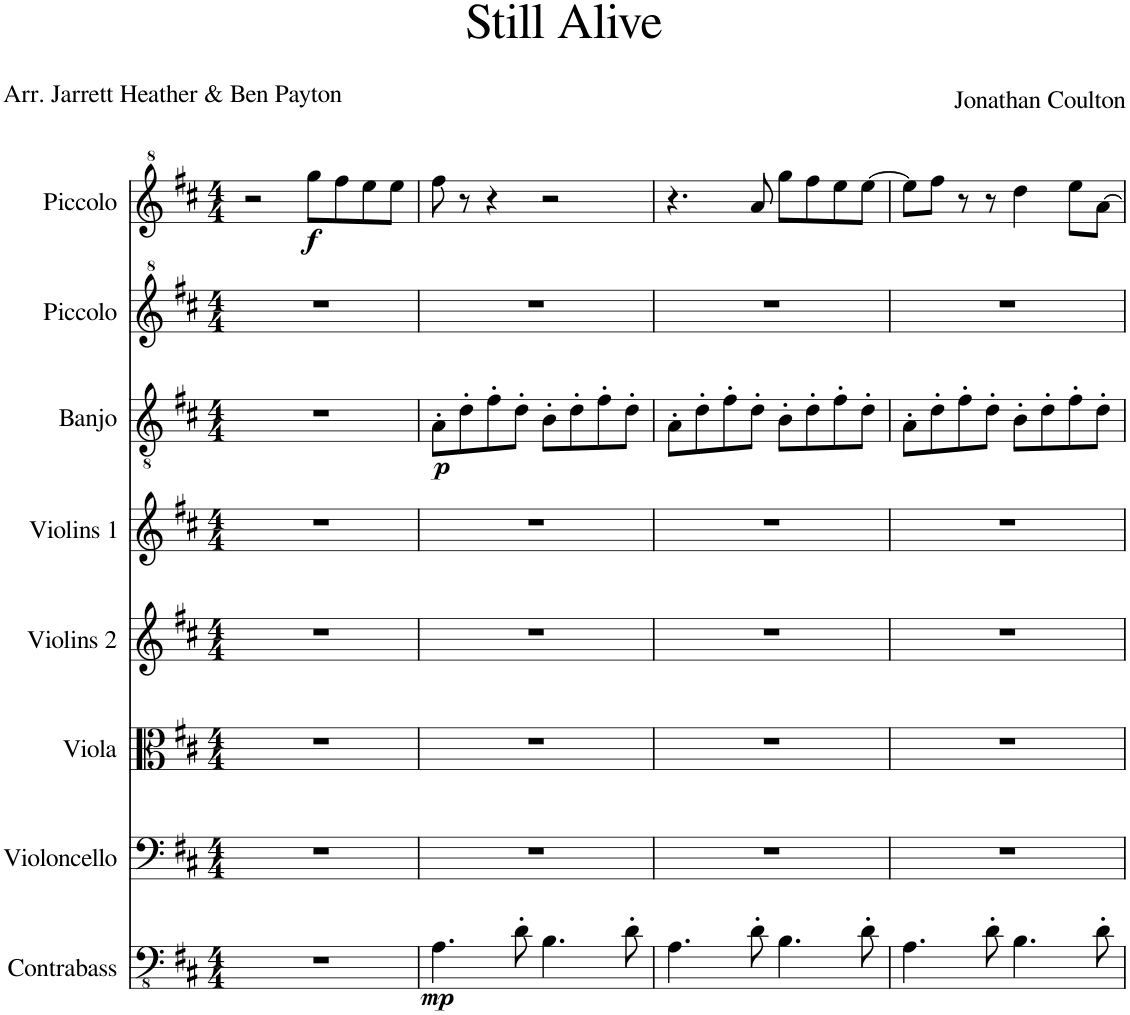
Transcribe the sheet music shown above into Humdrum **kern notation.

**kern	**dynam	**kern	**kern	**kern	**kern	**kern	**dynam	**kern	**kern	**dynam
*part8	*part8	*part7	*part6	*part5	*part4	*part3	*part3	*part2	*part1	*part1
*staff8	*staff8	*staff7	*staff6	*staff5	*staff4	*staff3	*staff3	*staff2	*staff1	*staff1
*I"Contrabass	*	*I"Violoncello	*I"Viola	*I"Violins 2	*I"Violins 1	*I"Banjo	*	*I"Piccolo	*I"Piccolo	*
*I'Cb.	*	*I'Vlc.	*I'Vla.	*I'Vlns. 2	*I'Vlns. 1	*I'Bj.	*	*I'Picc.	*I'Picc.	*
*clefFv4	*	*clefF4	*clefC3	*clefG2	*clefG2	*clefGv2	*	*clefG^2	*clefG^2	*
*Trd7c12	*	*	*	*	*	*Trd7c12	*	*Trd-7c-12	*Trd-7c-12	*
*k[f#c#]	*	*k[f#c#]	*k[f#c#]	*k[f#c#]	*k[f#c#]	*k[f#c#]	*	*k[f#c#]	*k[f#c#]	*
*M4/4	*	*M4/4	*M4/4	*M4/4	*M4/4	*M4/4	*	*M4/4	*M4/4	*
=1	=1	=1	=1	=1	=1	=1	=1	=1	=1	=1
1r	.	1r	1r	1r	1r	1r	.	1r	2r	.
!	!	!	!	!	!	!	!	!	!	!LO:DY:b
.	.	.	.	.	.	.	.	.	8ggg\L	f
.	.	.	.	.	.	.	.	.	8fff#\	.
.	.	.	.	.	.	.	.	.	8eee\	.
.	.	.	.	.	.	.	.	.	8eee\J	.
=2	=2	=2	=2	=2	=2	=2	=2	=2	=2	=2
!	!LO:DY:b	!	!	!	!	!	!LO:DY:b	!	!	!
4.AA\	mp	1r	1r	1r	1r	8A'\L	p	1r	8fff#\	.
.	.	.	.	.	.	8d'\	.	.	8r	.
.	.	.	.	.	.	8f#'\	.	.	4r	.
8D'\	.	.	.	.	.	8d'\J	.	.	.	.
4.BB\	.	.	.	.	.	8B'\L	.	.	2r	.
.	.	.	.	.	.	8d'\	.	.	.	.
.	.	.	.	.	.	8f#'\	.	.	.	.
8D'\	.	.	.	.	.	8d'\J	.	.	.	.
=3	=3	=3	=3	=3	=3	=3	=3	=3	=3	=3
4.AA\	.	1r	1r	1r	1r	8A'\L	.	1r	4.r	.
.	.	.	.	.	.	8d'\	.	.	.	.
.	.	.	.	.	.	8f#'\	.	.	.	.
8D'\	.	.	.	.	.	8d'\J	.	.	8aa/	.
4.BB\	.	.	.	.	.	8B'\L	.	.	8ggg\L	.
.	.	.	.	.	.	8d'\	.	.	8fff#\	.
.	.	.	.	.	.	8f#'\	.	.	8eee\	.
8D'\	.	.	.	.	.	8d'\J	.	.	[8eee\J	.
=4	=4	=4	=4	=4	=4	=4	=4	=4	=4	=4
4.AA\	.	1r	1r	1r	1r	8A'\L	.	1r	8eee\L]	.
.	.	.	.	.	.	8d'\	.	.	8fff#\J	.
.	.	.	.	.	.	8f#'\	.	.	8r	.
8D'\	.	.	.	.	.	8d'\J	.	.	8r	.
4.BB\	.	.	.	.	.	8B'\L	.	.	4ddd\	.
.	.	.	.	.	.	8d'\	.	.	.	.
.	.	.	.	.	.	8f#'\	.	.	8eee\L	.
8D'\	.	.	.	.	.	8d'\J	.	.	[8aa\J	.
=	=	=	=	=	=	=	=	=	=	=
*-	*-	*-	*-	*-	*-	*-	*-	*-	*-	*-
